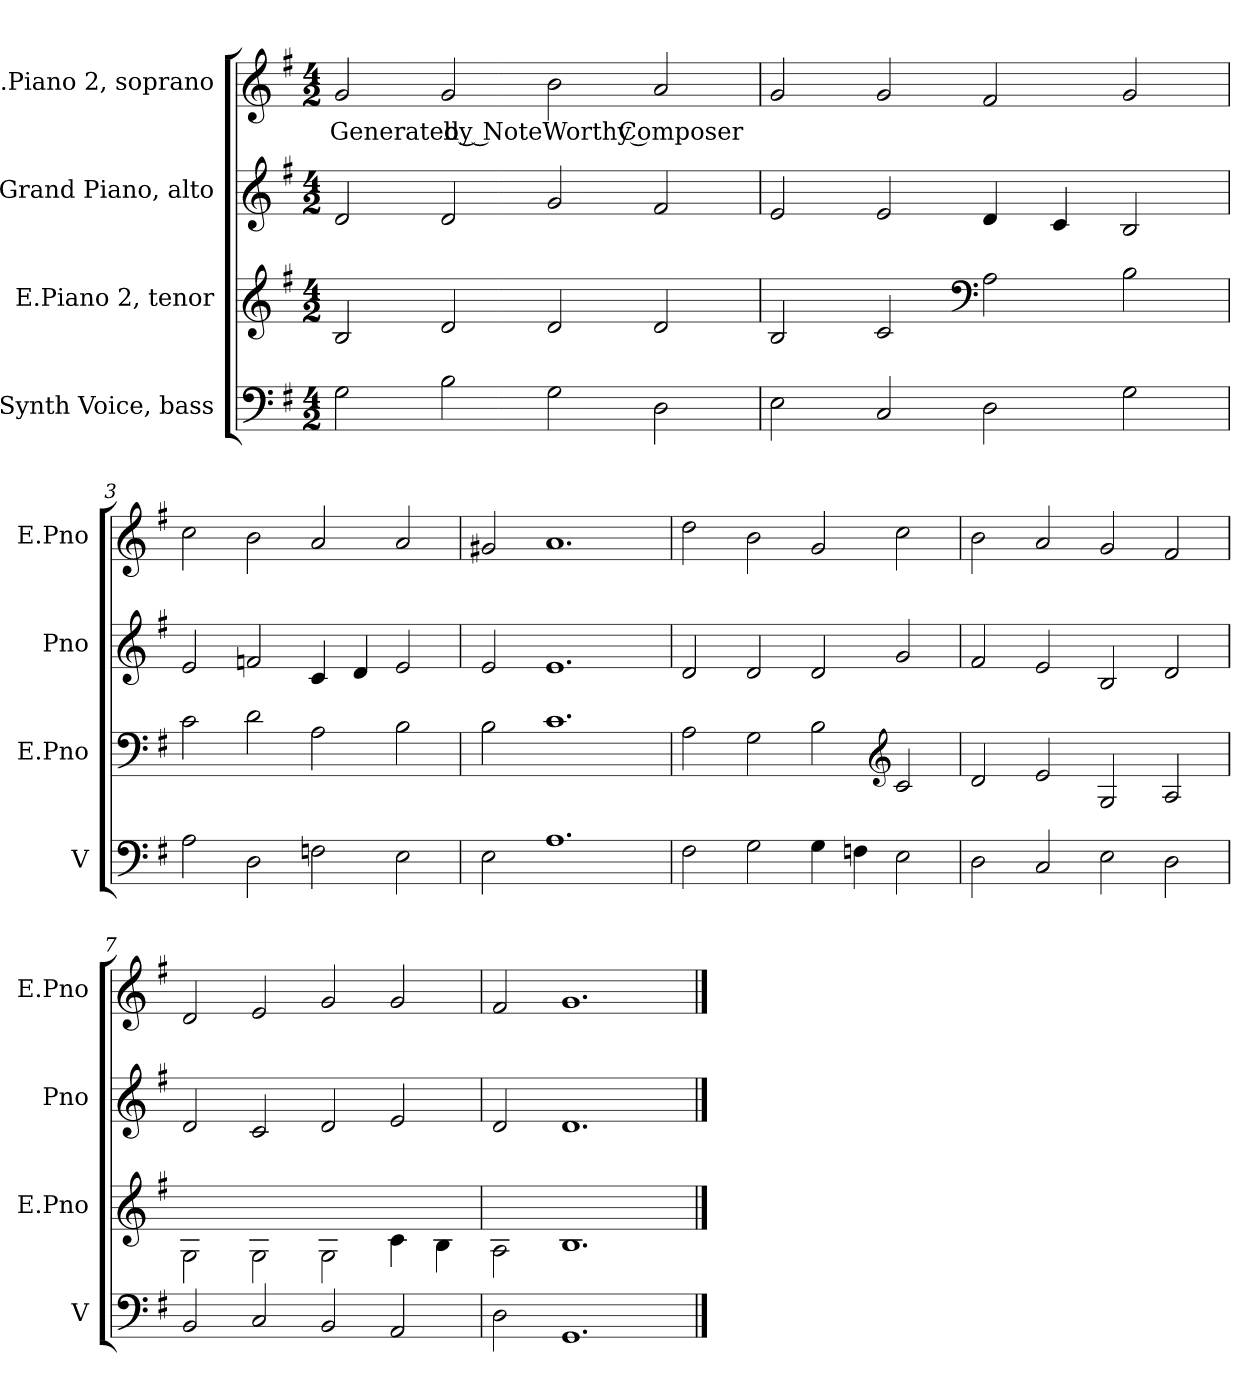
**kern	**kern	**kern	**kern	**text
*part4	*part3	*part2	*part1	*part1
*staff4	*staff3	*staff2	*staff1	*staff1
*I"Synth Voice, bass	*I"E.Piano 2, tenor	*I"Grand Piano, alto	*I"E.Piano 2, soprano	*
*I'V	*I'E.Pno	*I'Pno	*I'E.Pno	*
*clefF4	*clefG2	*clefG2	*clefG2	*
*k[f#]	*k[f#]	*k[f#]	*k[f#]	*
*M4/2	*M4/2	*M4/2	*M4/2	*
*MM160	*MM160	*MM160	*MM160	*
=1	=1	=1	=1	=1
!	!	!	!	!LO:LY:b
2G\	2B/	2d/	2g/	Generated by NoteWorthy Composer
2B\	2d/	2d/	2g/	.
2G\	2d/	2g/	2b\	.
2D\	2d/	2f#/	2a/	.
=2	=2	=2	=2	=2
2E\	2B/	2e/	2g/	.
2C/	2c/	2e/	2g/	.
*	*clefF4	*	*	*
2D\	2A\	4d/	2f#/	.
.	.	4c/	.	.
2G\	2B\	2B/	2g/	.
=3	=3	=3	=3	=3
2A\	2c\	2e/	2cc\	.
2D\	2d\	2fn/	2b\	.
2Fn\	2A\	4c/	2a/	.
.	.	4d/	.	.
2E\	2B\	2e/	2a/	.
!!LO:LB:g=z
=4	=4	=4	=4	=4
2E\	2B\	2e/	2g#X/	.
1.A	1.c	1.e	1.a	.
=5	=5	=5	=5	=5
2F#\	2A\	2d/	2dd\	.
2G\	2G\	2d/	2b\	.
4G\	2B\	2d/	2g/	.
4Fn\	.	.	.	.
*	*clefG2	*	*	*
2E\	2c/	2g/	2cc\	.
=6	=6	=6	=6	=6
2D\	2d/	2f#/	2b\	.
2C/	2e/	2e/	2a/	.
2E\	2G/	2B/	2g/	.
2D\	2A/	2d/	2f#/	.
=7	=7	=7	=7	=7
2BB/	2G\	2d/	2d/	.
2C/	2G\	2c/	2e/	.
2BB/	2G\	2d/	2g/	.
2AA/	4c\	2e/	2g/	.
.	4B\	.	.	.
=8	=8	=8	=8	=8
2D\	2A\	2d/	2f#/	.
1.GG	1.B	1.d	1.g	.
==	==	==	==	==
*-	*-	*-	*-	*-
